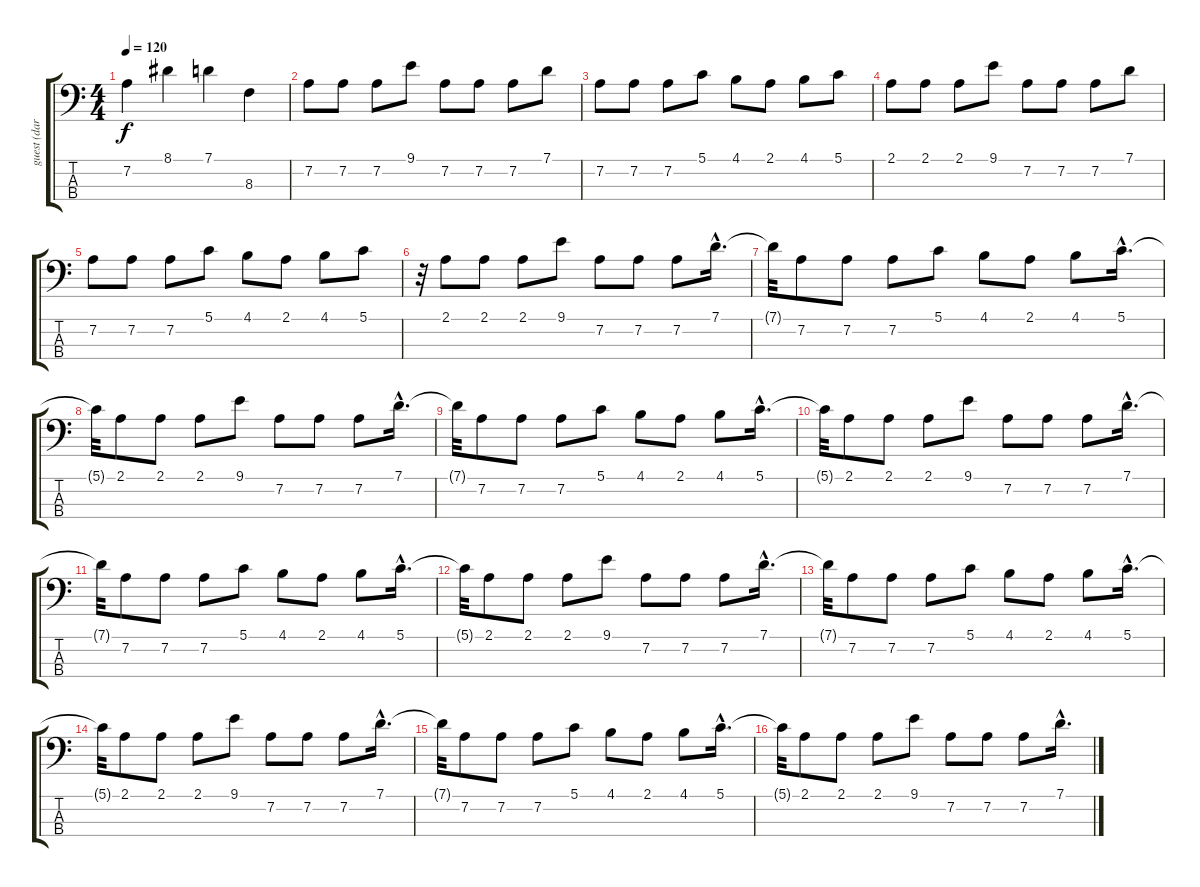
\track ("guest (darin) bass" "guest (dar") {instrument electricbassfinger}
\staff {score tabs}
\tuning (G2 D2 A1 E1) {hide}
\ts (4 4)
\tempo 120
\clef f4
\ks c
7.2.4{dy f} 8.1.4 7.1.4 8.3.4 |
7.2.8 7.2.8 7.2.8 9.1.8 7.2.8 7.2.8 7.2.8 7.1.8 |
7.2.8 7.2.8 7.2.8 5.1.8 4.1.8 2.1.8 4.1.8 5.1.8 |
2.1.8 2.1.8 2.1.8 9.1.8 7.2.8 7.2.8 7.2.8 7.1.8 |
7.2.8 7.2.8 7.2.8 5.1.8 4.1.8 2.1.8 4.1.8 5.1.8 |
r.32 2.1.8 2.1.8 2.1.8 9.1.8 7.2.8 7.2.8 7.2.8 7.1{hac}.16{d} |
7.1{t}.32 7.2.8 7.2.8 7.2.8 5.1.8 4.1.8 2.1.8 4.1.8 5.1{hac}.16{d} |
5.1{t}.32 2.1.8 2.1.8 2.1.8 9.1.8 7.2.8 7.2.8 7.2.8 7.1{hac}.16{d} |
7.1{t}.32 7.2.8 7.2.8 7.2.8 5.1.8 4.1.8 2.1.8 4.1.8 5.1{hac}.16{d} |
5.1{t}.32 2.1.8 2.1.8 2.1.8 9.1.8 7.2.8 7.2.8 7.2.8 7.1{hac}.16{d} |
7.1{t}.32 7.2.8 7.2.8 7.2.8 5.1.8 4.1.8 2.1.8 4.1.8 5.1{hac}.16{d} |
5.1{t}.32 2.1.8 2.1.8 2.1.8 9.1.8 7.2.8 7.2.8 7.2.8 7.1{hac}.16{d} |
7.1{t}.32 7.2.8 7.2.8 7.2.8 5.1.8 4.1.8 2.1.8 4.1.8 5.1{hac}.16{d} |
5.1{t}.32 2.1.8 2.1.8 2.1.8 9.1.8 7.2.8 7.2.8 7.2.8 7.1{hac}.16{d} |
7.1{t}.32 7.2.8 7.2.8 7.2.8 5.1.8 4.1.8 2.1.8 4.1.8 5.1{hac}.16{d} |
5.1{t}.32 2.1.8 2.1.8 2.1.8 9.1.8 7.2.8 7.2.8 7.2.8 7.1{hac}.16{d}
